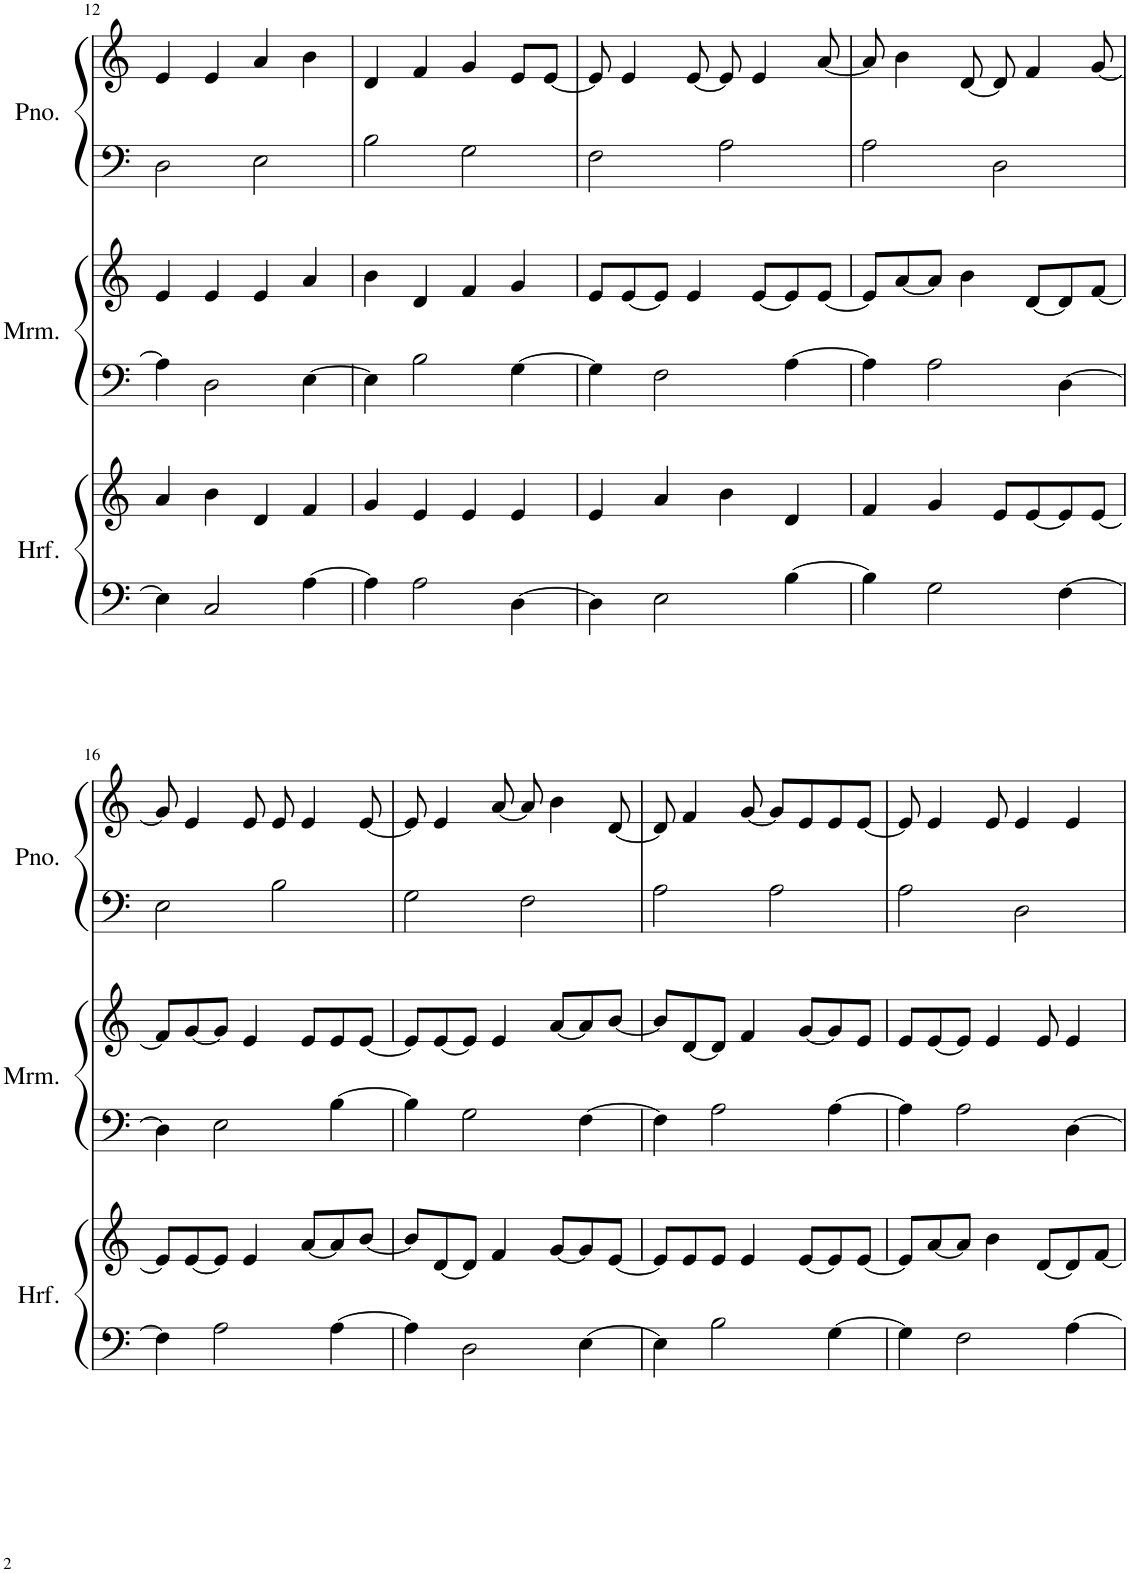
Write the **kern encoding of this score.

**kern	**kern	**kern	**kern	**kern	**kern
*part3	*part3	*part2	*part2	*part1	*part1
*staff6	*staff5	*staff4	*staff3	*staff2	*staff1
*I"Harfe	*	*I"Marimba	*	*I"Piano	*
*I'Hrf.	*	*I'Mrm.	*	*I'Pno.	*
!!LO:PB:g=z
*clefF4	*clefG2	*clefF4	*clefG2	*clefF4	*clefG2
*k[]	*k[]	*k[]	*k[]	*k[]	*k[]
*M4/4	*M4/4	*M4/4	*M4/4	*M4/4	*M4/4
=12	=12	=12	=12	=12	=12
4E\]	4a/	4A\]	4e/	2D\	4e/
2C/	4b\	2D\	4e/	.	4e/
.	4d/	.	4e/	2E\	4a/
[4A\	4f/	[4E\	4a/	.	4b\
=13	=13	=13	=13	=13	=13
4A\]	4g/	4E\]	4b\	2B\	4d/
2A\	4e/	2B\	4d/	.	4f/
.	4e/	.	4f/	2G\	4g/
[4D\	4e/	[4G\	4g/	.	8e/L
.	.	.	.	.	[8e/J
=14	=14	=14	=14	=14	=14
4D\]	4e/	4G\]	8e/L	2F\	8e/]
.	.	.	[8e/	.	4e/
2E\	4a/	2F\	8e/J]	.	.
.	.	.	4e/	.	[8e/
.	4b\	.	.	2A\	8e/]
.	.	.	[8e/L	.	4e/
[4B\	4d/	[4A\	8e/]	.	.
.	.	.	[8e/J	.	[8a/
=15	=15	=15	=15	=15	=15
4B\]	4f/	4A\]	8e/L]	2A\	8a/]
.	.	.	[8a/	.	4b\
2G\	4g/	2A\	8a/J]	.	.
.	.	.	4b\	.	[8d/
.	8e/L	.	.	2D\	8d/]
.	[8e/	.	[8d/L	.	4f/
[4F\	8e/]	[4D\	8d/]	.	.
.	[8e/J	.	[8f/J	.	[8g/
!!LO:LB:g=z
=16	=16	=16	=16	=16	=16
4F\]	8e/L]	4D\]	8f/L]	2E\	8g/]
.	[8e/	.	[8g/	.	4e/
2A\	8e/J]	2E\	8g/J]	.	.
.	4e/	.	4e/	.	8e/
.	.	.	.	2B\	8e/
.	[8a/L	.	8e/L	.	4e/
[4A\	8a/]	[4B\	8e/	.	.
.	[8b/J	.	[8e/J	.	[8e/
=17	=17	=17	=17	=17	=17
4A\]	8b/L]	4B\]	8e/L]	2G\	8e/]
.	[8d/	.	[8e/	.	4e/
2D\	8d/J]	2G\	8e/J]	.	.
.	4f/	.	4e/	.	[8a/
.	.	.	.	2F\	8a/]
.	[8g/L	.	[8a/L	.	4b\
[4E\	8g/]	[4F\	8a/]	.	.
.	[8e/J	.	[8b/J	.	[8d/
=18	=18	=18	=18	=18	=18
4E\]	8e/L]	4F\]	8b/L]	2A\	8d/]
.	8e/	.	[8d/	.	4f/
2B\	8e/J	2A\	8d/J]	.	.
.	4e/	.	4f/	.	[8g/
.	.	.	.	2A\	8g/L]
.	[8e/L	.	[8g/L	.	8e/
[4G\	8e/]	[4A\	8g/]	.	8e/
.	[8e/J	.	8e/J	.	[8e/J
=19	=19	=19	=19	=19	=19
4G\]	8e/L]	4A\]	8e/L	2A\	8e/]
.	[8a/	.	[8e/	.	4e/
2F\	8a/J]	2A\	8e/J]	.	.
.	4b\	.	4e/	.	8e/
.	.	.	.	2D\	4e/
.	[8d/L	.	8e/	.	.
[4A\	8d/]	[4D\	4e/	.	4e/
.	[8f/J	.	.	.	.
=	=	=	=	=	=
*-	*-	*-	*-	*-	*-
